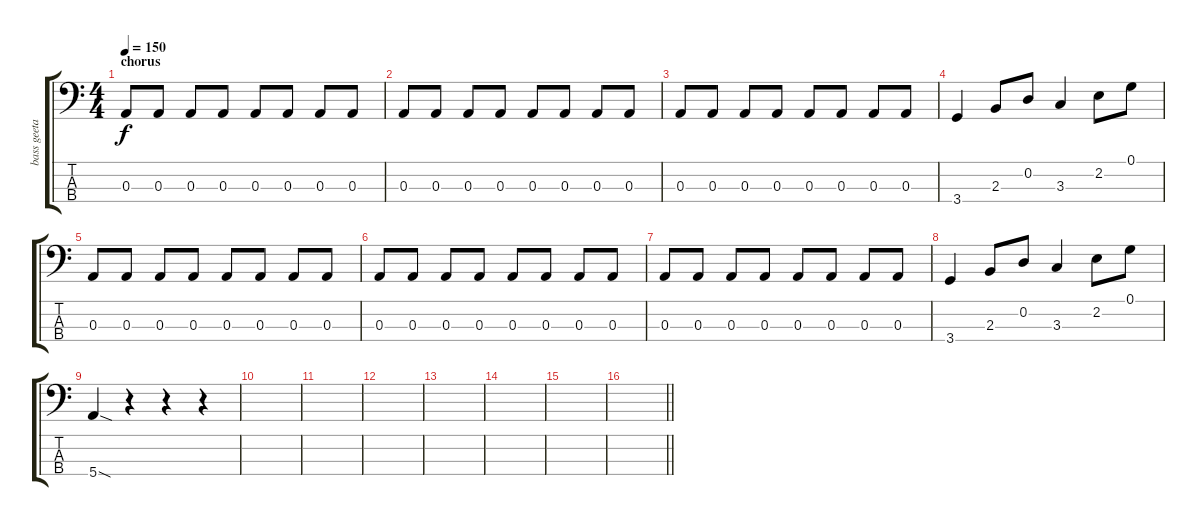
\track ("bass geetar" "bass geeta") {instrument electricbasspick}
\staff {score tabs}
\tuning (G2 D2 A1 E1) {hide}
\ts (4 4)
\section ("" "chorus")
\tempo 150
\clef f4
\ks c
0.3.8{dy f} 0.3.8 0.3.8 0.3.8 0.3.8 0.3.8 0.3.8 0.3.8 |
0.3.8 0.3.8 0.3.8 0.3.8 0.3.8 0.3.8 0.3.8 0.3.8 |
0.3.8 0.3.8 0.3.8 0.3.8 0.3.8 0.3.8 0.3.8 0.3.8 |
3.4.4 2.3.8 0.2.8 3.3.4 2.2.8 0.1.8 |
0.3.8 0.3.8 0.3.8 0.3.8 0.3.8 0.3.8 0.3.8 0.3.8 |
0.3.8 0.3.8 0.3.8 0.3.8 0.3.8 0.3.8 0.3.8 0.3.8 |
0.3.8 0.3.8 0.3.8 0.3.8 0.3.8 0.3.8 0.3.8 0.3.8 |
3.4.4 2.3.8 0.2.8 3.3.4 2.2.8 0.1.8 |
5.4{sod}.4 r.4 r.4 r.4 |
|
|
|
|
|
|
\barLineRight lightlight
